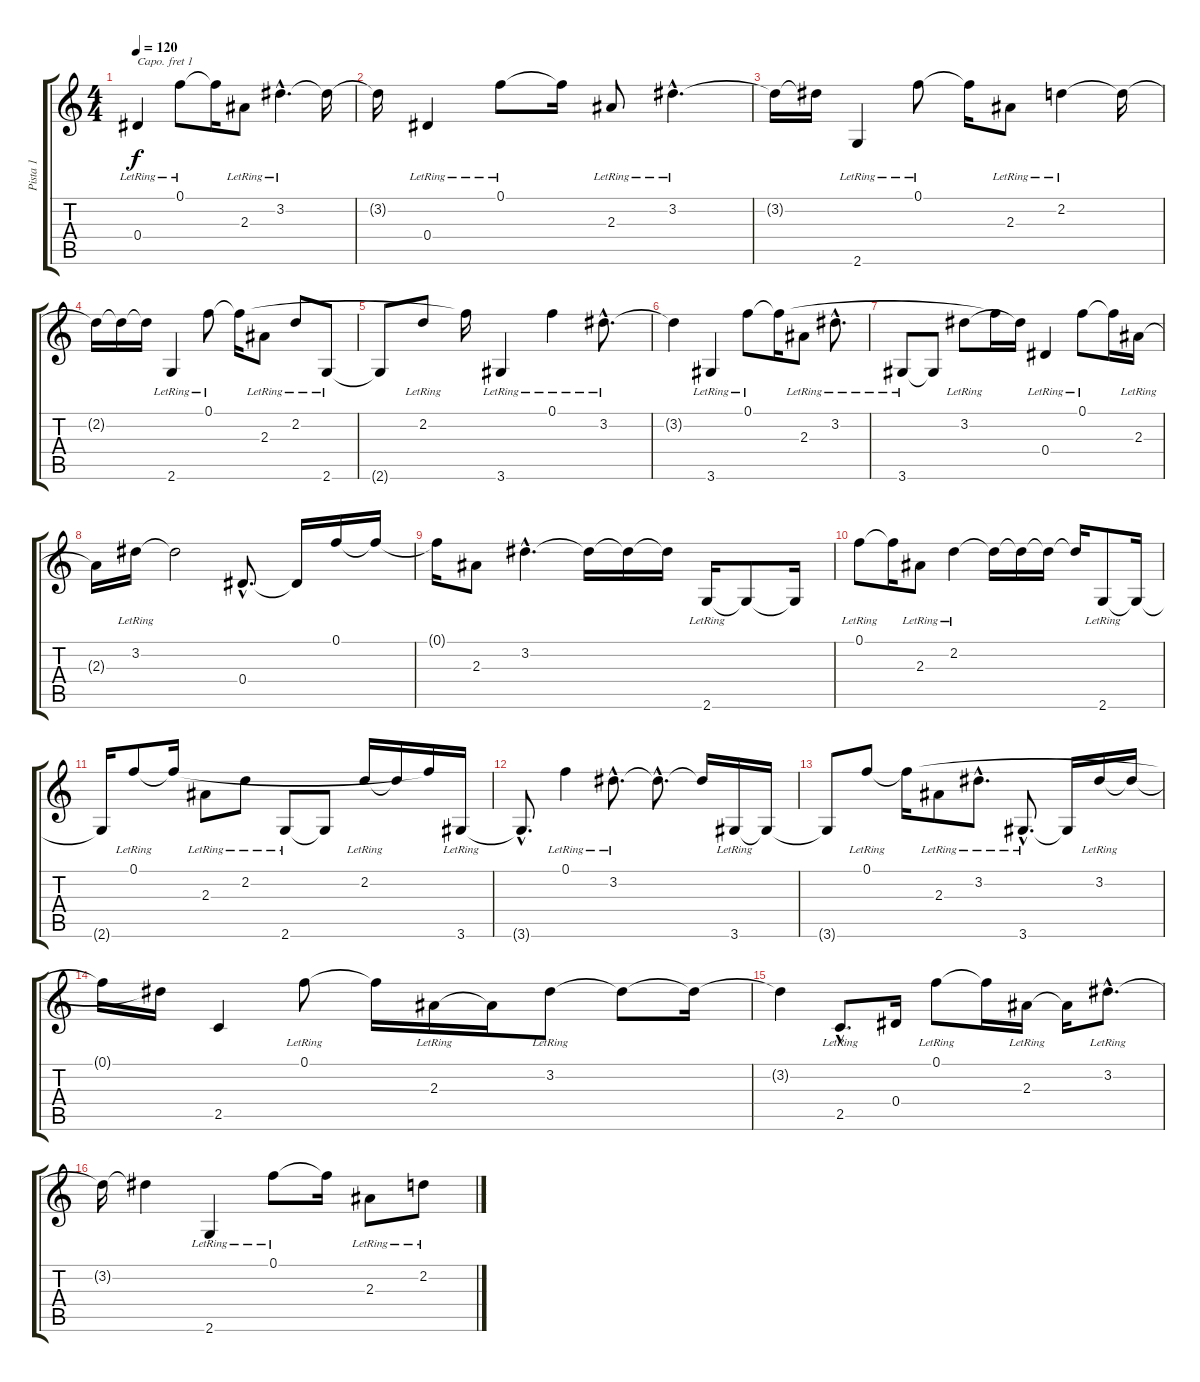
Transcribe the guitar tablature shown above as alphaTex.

\track ("Pista 1" "Pista 1") {instrument acousticguitarsteel}
\staff {score tabs}
\capo 1
\tuning (E4 B3 G3 D3 A2 E2) {hide}
\ts (4 4)
\tempo 120
\clef g2
\ks c
0.4{lr}.4{dy f instrument acousticguitarsteel} 0.1{lr}.8 0.1{t}.16 2.3{lr}.8 3.2{hac lr}.4{d} 3.2{t}.16 |
3.2{t}.16 0.4{lr}.4 0.1{lr}.8 0.1{t}.16 2.3{lr}.8 3.2{hac lr}.4{d} |
3.2{t}.16 3.2{t}.16 2.6{lr}.4 0.1{lr}.8 0.1{t}.16 2.3{lr}.8 2.2{lr}.4 2.2{t}.16 |
2.2{t}.16 2.2{t}.16 2.2{t}.16 2.6{lr}.4 0.1{lr}.8 0.1{t}.16 2.3{lr}.8 2.2{lr}.8 2.6{lr}.8 |
2.6{t}.8 2.2{lr}.8 0.1{t}.16 3.6{lr}.4 0.1{lr}.4 3.2{hac lr}.8{d} |
3.2{t}.4 3.6{lr}.4 0.1{lr}.8 0.1{t}.16 2.3{lr}.8 3.2{hac lr}.8{d} |
3.6{lr}.8 3.6{t}.8 3.2{lr}.8 0.1{t}.16 3.2{t}.16 0.4{lr}.4 0.1{lr}.8 0.1{t}.16 2.3{lr}.16 |
2.3{t}.16 3.2{lr}.16 3.2{t}.2 0.4{hac}.8{d} 0.4{t}.16 0.1.16 0.1{t}.16 |
0.1{t}.16 2.3.8 3.2{hac}.4{d} 3.2{t}.16 3.2{t}.16 3.2{t}.16 2.6{lr}.16 2.6{t}.8 2.6{t}.16 |
0.1{lr}.8 0.1{t}.16 2.3{lr}.8 2.2{lr}.4 2.2{t}.16 2.2{t}.16 2.2{t}.16 2.2{t}.16 2.6{lr}.8 2.6{t}.16 |
2.6{t}.16 0.1{lr}.8 0.1{t}.16 2.3{lr}.8 2.2{lr}.8 2.6{lr}.8 2.6{t}.8 2.2{lr}.16 2.2{t}.16 0.1{t}.16 3.6{lr}.16 |
3.6{hac t}.8{d} 0.1{lr}.4 3.2{hac lr}.8{d} 3.2{hac t}.8{d} 3.2{t}.16 3.6{lr}.16 3.6{t}.16 |
3.6{t}.8 0.1{lr}.8 0.1{t}.16 2.3{lr}.8 3.2{hac lr}.8{d} 3.6{hac lr}.8{d} 3.6{t}.16 3.2{lr}.16 3.2{t}.16 |
0.1{t}.16 3.2{t}.16 2.5.4 0.1{lr}.8 0.1{t}.16 2.3{lr}.16 2.3{t}.16 3.2{lr}.8 3.2{t}.8 3.2{t}.16 |
3.2{t}.4 2.5{hac lr}.8{d} 0.4.16 0.1{lr}.8 0.1{t}.16 2.3{lr}.16 2.3{t}.16 3.2{hac lr}.8{d} |
3.2{t}.16 3.2{t}.4 2.6{lr}.4 0.1{lr}.8 0.1{t}.16 2.3{lr}.8 2.2{lr}.8
